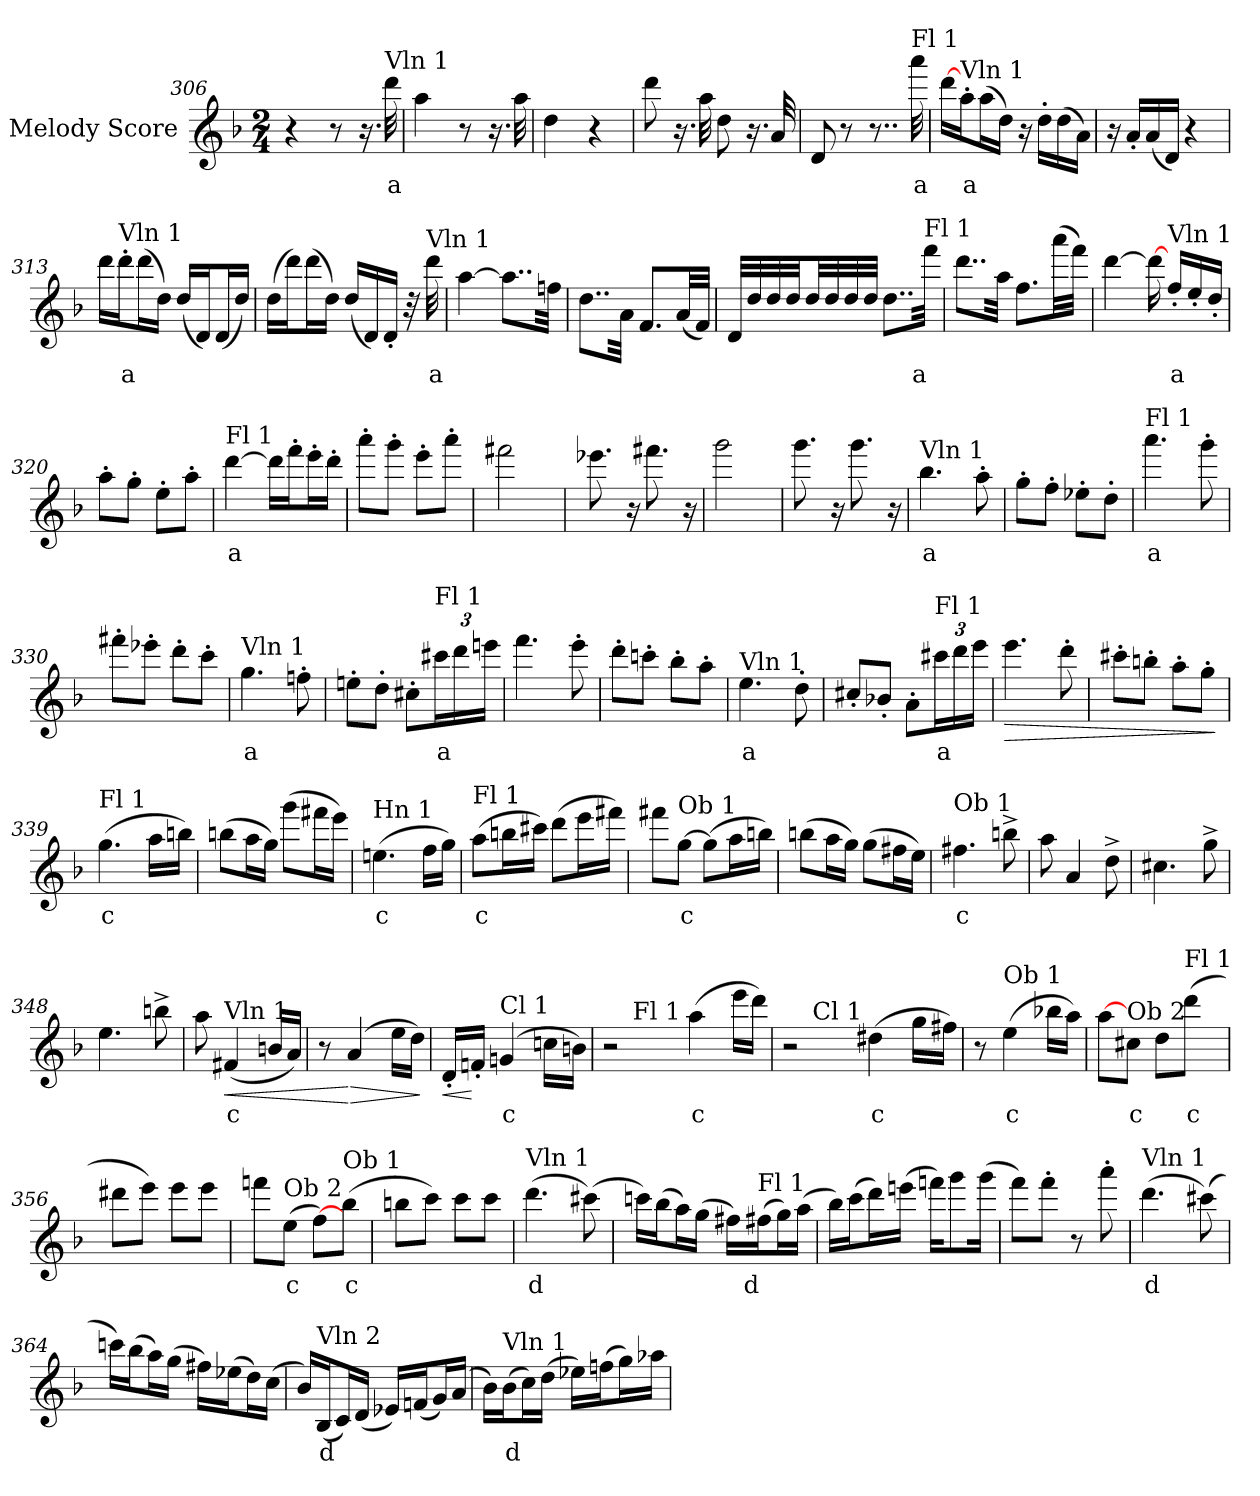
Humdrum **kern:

**kern	**text	**dynam
*part1	*part1	*part1
*staff1	*staff1	*staff1
*I"Melody Score	*	*
*clefG2	*	*
*k[b-]	*	*
*M2/4	*	*
=306	=306	=306
4r	.	.
8r	.	.
16.r	.	.
!LO:TX:a:t=Vln 1	!	!
!	!LO:LY:b:color=#FF0000	!
32ddd\	a	.
=307	=307	=307
4aa\	.	.
8r	.	.
16.r	.	.
32aa\	.	.
=308	=308	=308
4dd\	.	.
4r	.	.
=309	=309	=309
8ddd\	.	.
16.r	.	.
32aa\	.	.
8dd\	.	.
16.r	.	.
32a/	.	.
=310	=310	=310
8d/	.	.
8r	.	.
8..r	.	.
!LO:TX:a:t=Fl 1	!	!
!	!LO:LY:b:color=#FF0000	!
32aaa\	a	.
=311	=311	=311
[16ddd\LL	.	.
!LO:TX:a:t=Vln 1	!	!
!	!LO:LY:b:color=#FF0000	!
16aa'\J	a	.
(16aa\L	.	.
16dd\JJ)	.	.
16r	.	.
16dd'\LL	.	.
(16dd\	.	.
16a\JJ)	.	.
=312	=312	=312
16r	.	.
16a'/LL	.	.
(16a/	.	.
16d/JJ)	.	.
4r	.	.
=313	=313	=313
16ddd\LL	.	.
!LO:TX:a:t=Vln 1	!	!
!	!LO:LY:b:color=#FF0000	!
16ddd'\J	a	.
(16ddd\L	.	.
16dd\JJ)	.	.
(16dd/LL	.	.
16d/J)	.	.
(16d/L	.	.
16dd/JJ)	.	.
=314	=314	=314
(16dd\LL	.	.
16ddd\J)	.	.
(16ddd\L	.	.
16dd\JJ)	.	.
(16dd/LL	.	.
16d/)	.	.
16d'/JJ	.	.
32r	.	.
!LO:TX:a:t=Vln 1	!	!
!	!LO:LY:b:color=#FF0000	!
32ddd\	a	.
=315	=315	=315
[4aa\	.	.
8..aa\L]	.	.
32ffn\Jkk	.	.
=316	=316	=316
8..dd\L	.	.
32a\Jkk	.	.
8.f/L	.	.
(32a/LL	.	.
32f/JJJ)	.	.
=317	=317	=317
32d/LLL	.	.
32dd/	.	.
32dd/	.	.
32dd/JJ	.	.
32dd/LL	.	.
32dd/	.	.
32dd/	.	.
32dd/JJJ	.	.
8..dd\L	.	.
!LO:TX:a:t=Fl 1	!	!
!	!LO:LY:b:color=#FF0000	!
32fff\Jkk	a	.
=318	=318	=318
8..ddd\L	.	.
32aa\Jkk	.	.
8.ff\L	.	.
(32aaa\LL	.	.
32fff\JJJ)	.	.
=319	=319	=319
[4ddd\	.	.
16ddd\_	.	.
!LO:TX:a:t=Vln 1	!	!
!	!LO:LY:b:color=#FF0000	!
16ff'/LL	a	.
16ee'/	.	.
16dd'/JJ	.	.
=320	=320	=320
8aa'\L	.	.
8gg'\J	.	.
8ee'\L	.	.
8aa'\J	.	.
=321	=321	=321
!LO:TX:a:t=Fl 1	!	!
!	!LO:LY:b:color=#FF0000	!
[4ddd\	a	.
16ddd\LL]	.	.
16fff'\J	.	.
16eee'\L	.	.
16ddd'\JJ	.	.
=322	=322	=322
8aaa'\L	.	.
8ggg'\J	.	.
8eee'\L	.	.
8aaa'\J	.	.
=323	=323	=323
2fff#X\	.	.
=324	=324	=324
8.eee-X\	.	.
16r	.	.
8.fff#X\	.	.
16r	.	.
=325	=325	=325
2ggg\	.	.
=326	=326	=326
8.ggg\	.	.
16r	.	.
8.ggg\	.	.
16r	.	.
=327	=327	=327
!LO:TX:a:t=Vln 1	!	!
!	!LO:LY:b:color=#FF0000	!
4.bb-\	a	.
8aa'\	.	.
=328	=328	=328
8gg'\L	.	.
8ff'\J	.	.
8ee-X'\L	.	.
8dd'\J	.	.
=329	=329	=329
!LO:TX:a:t=Fl 1	!	!
!	!LO:LY:b:color=#FF0000	!
4.aaa\	a	.
8ggg'\	.	.
=330	=330	=330
8fff#X'\L	.	.
8eee-X'\J	.	.
8ddd'\L	.	.
8ccc'\J	.	.
=331	=331	=331
!LO:TX:a:t=Vln 1	!	!
!	!LO:LY:b:color=#FF0000	!
4.gg\	a	.
8ffn'\	.	.
=332	=332	=332
8een'\L	.	.
8dd'\J	.	.
8cc#X'\L	.	.
*Xbrackettup	*	*
!LO:TX:a:t=Fl 1	!	!
!	!LO:LY:b:color=#FF0000	!
24ccc#X\L	a	.
24ddd\	.	.
24eeen\JJ	.	.
=333	=333	=333
4.fff\	.	.
8eee'\	.	.
=334	=334	=334
8ddd'\L	.	.
8cccn'\J	.	.
8bb-'\L	.	.
8aa'\J	.	.
=335	=335	=335
!LO:TX:a:t=Vln 1	!	!
!	!LO:LY:b:color=#FF0000	!
4.ee\	a	.
8dd'\	.	.
=336	=336	=336
8cc#X'/L	.	.
8b-X'/J	.	.
8a'\L	.	.
!LO:TX:a:t=Fl 1	!	!
!	!LO:LY:b:color=#FF0000	!
24ccc#X\L	a	.
24ddd\	.	.
24eee\JJ	.	.
=337	=337	=337
!	!	!LO:HP:b
4.eee\	.	>
8ddd'\	.	.
=338	=338	=338
8ccc#X'\L	.	.
8bbn'\J	.	.
8aa'\L	.	.
8gg'\J	.	.
.	.	]
=339	=339	=339
!LO:TX:a:t=Fl 1	!	!
!	!LO:LY:b:color=#FF0000	!
(4.gg\	c	.
16aa\LL	.	.
16bbn\JJ)	.	.
=340	=340	=340
(8bbn\L	.	.
16aa\L	.	.
16gg\JJ)	.	.
(8ggg\L	.	.
16fff#X\L	.	.
16eee\JJ)	.	.
=341	=341	=341
!LO:TX:a:t=Hn 1	!	!
!	!LO:LY:b:color=#FF0000	!
(4.een\	c	.
16ff\LL	.	.
16gg\JJ)	.	.
=342	=342	=342
!LO:TX:a:t=Fl 1	!	!
!	!LO:LY:b:color=#FF0000	!
(8aa\L	c	.
16bbn\L	.	.
16ccc#X\JJ)	.	.
(8ddd\L	.	.
16eee\L	.	.
16fff#X\JJ)	.	.
=343	=343	=343
8fff#X\L	.	.
!LO:TX:a:t=Ob 1	!	!
!	!LO:LY:b:color=#FF0000	!
[8gg\J	c	.
(8gg\L]	.	.
16aa\L	.	.
16bbn\JJ)	.	.
=344	=344	=344
(8bbn\L	.	.
16aa\L	.	.
16gg\JJ)	.	.
(8gg\L	.	.
16ff#X\L	.	.
16ee\JJ)	.	.
=345	=345	=345
!LO:TX:a:t=Ob 1	!	!
!	!LO:LY:b:color=#FF0000	!
4.ff#X\	c	.
8bbn^\	.	.
=346	=346	=346
8aa\	.	.
4a/	.	.
8dd^\	.	.
=347	=347	=347
4.cc#X\	.	.
8gg^\	.	.
=348	=348	=348
4.ee\	.	.
8bbn^\	.	.
=349	=349	=349
8aa\	.	.
!LO:TX:a:t=Vln 1	!	!
!	!LO:LY:b:color=#FF0000	!LO:HP:b
(4f#X/	c	<
16bn/LL	.	.
16a/JJ)	.	.
=350	=350	=350
8r	.	.
!	!	!LO:HP:n=1:b
(4a/	.	[ >
16ee\LL	.	.
16dd\JJ)	.	.
.	.	]
=351	=351	=351
!	!	!LO:HP:b
16d'/LL	.	<
16fn'/JJ	.	[
!LO:TX:a:t=Cl 1	!	!
!	!LO:LY:b:color=#FF0000	!
(4gn/	c	.
16ccn\LL	.	.
16b\JJ)	.	.
=352	=352	=352
*^	*	*
2r	8ryy	.	.
!	!LO:TX:a:t=Fl 1	!	!
.	2.ryy	.	.
!	!	!LO:LY:b:color=#FF0000	!
(4aa\	.	c	.
16eee\LL	.	.	.
16ddd\JJ)	.	.	.
=353	=353	=353	=353
2r	8ryy	.	.
!	!LO:TX:a:t=Cl 1	!	!
.	2.ryy	.	.
!	!	!LO:LY:b:color=#FF0000	!
(4dd#X\	.	c	.
16gg\LL	.	.	.
16ff#\JJ)	.	.	.
*v	*v	*	*
=354	=354	=354
8r	.	.
!LO:TX:a:t=Ob 1	!	!
!	!LO:LY:b:color=#FF0000	!
(4ee\	c	.
16bb-X\LL	.	.
16aa\JJ)	.	.
=355	=355	=355
[8aa\L	.	.
!LO:TX:a:t=Ob 2	!	!
!	!LO:LY:b:color=#FF0000	!
8cc#X\J	c	.
8dd\L	.	.
!LO:TX:a:t=Fl 1	!	!
!	!LO:LY:b:color=#FF0000	!
(8ddd\J	c	.
=356	=356	=356
8ddd#X\L	.	.
8eee\J)	.	.
8eee\L	.	.
8eee\J	.	.
=357	=357	=357
8fffn\L	.	.
!LO:TX:a:t=Ob 2	!	!
!	!LO:LY:b:color=#FF0000	!
(8ee\J	c	.
[8ff\L)	.	.
!LO:TX:a:t=Ob 1	!	!
!	!LO:LY:b:color=#FF0000	!
(8bb-\J	c	.
=358	=358	=358
8bbn\L	.	.
8ccc\J)	.	.
8ccc\L	.	.
8ccc\J	.	.
=359	=359	=359
!LO:TX:a:t=Vln 1	!	!
!	!LO:LY:b:color=#FF0000	!
(4.ddd\	d	.
(8ccc#X\)	.	.
=360	=360	=360
16cccn\LL)	.	.
(16bb-\J	.	.
16aa\L)	.	.
(16gg\JJ	.	.
16ff#X\LL)	.	.
!LO:TX:a:t=Fl 1	!	!
!	!LO:LY:b:color=#FF0000	!
(16ff#X\J	d	.
16gg\L)	.	.
(16aa\JJ	.	.
=361	=361	=361
16bb-\LL)	.	.
(16ccc\J	.	.
16ddd\L)	.	.
(16eeen\JJ	.	.
16fffn\KL)	.	.
8ggg\	.	.
(16ggg\Jk	.	.
=362	=362	=362
8fff\L)	.	.
8fff'\J	.	.
8r	.	.
8aaa'\	.	.
=363	=363	=363
!LO:TX:a:t=Vln 1	!	!
!	!LO:LY:b:color=#FF0000	!
(4.ddd\	d	.
(8ccc#X\)	.	.
=364	=364	=364
16cccn\LL)	.	.
(16bb-\J	.	.
16aa\L)	.	.
(16gg\JJ	.	.
16ff#X\LL)	.	.
(16ee-X\J	.	.
16dd\L)	.	.
(16cc\JJ	.	.
=365	=365	=365
16b-/LL)	.	.
!LO:TX:a:t=Vln 2	!	!
!	!LO:LY:b:color=#FF0000	!
(16B-/J	d	.
16c/L)	.	.
(16d/JJ	.	.
16e-X/LL)	.	.
(16fn/J	.	.
16g/L)	.	.
(16a/JJ	.	.
=366	=366	=366
16b-\LL)	.	.
!LO:TX:a:t=Vln 1	!	!
!	!LO:LY:b:color=#FF0000	!
(16b-\J	d	.
16cc\L)	.	.
(16dd\JJ	.	.
16ee-X\LL)	.	.
(16ffn\J	.	.
16gg\L)	.	.
16aa-X\JJ	.	.
=	=	=
*-	*-	*-
